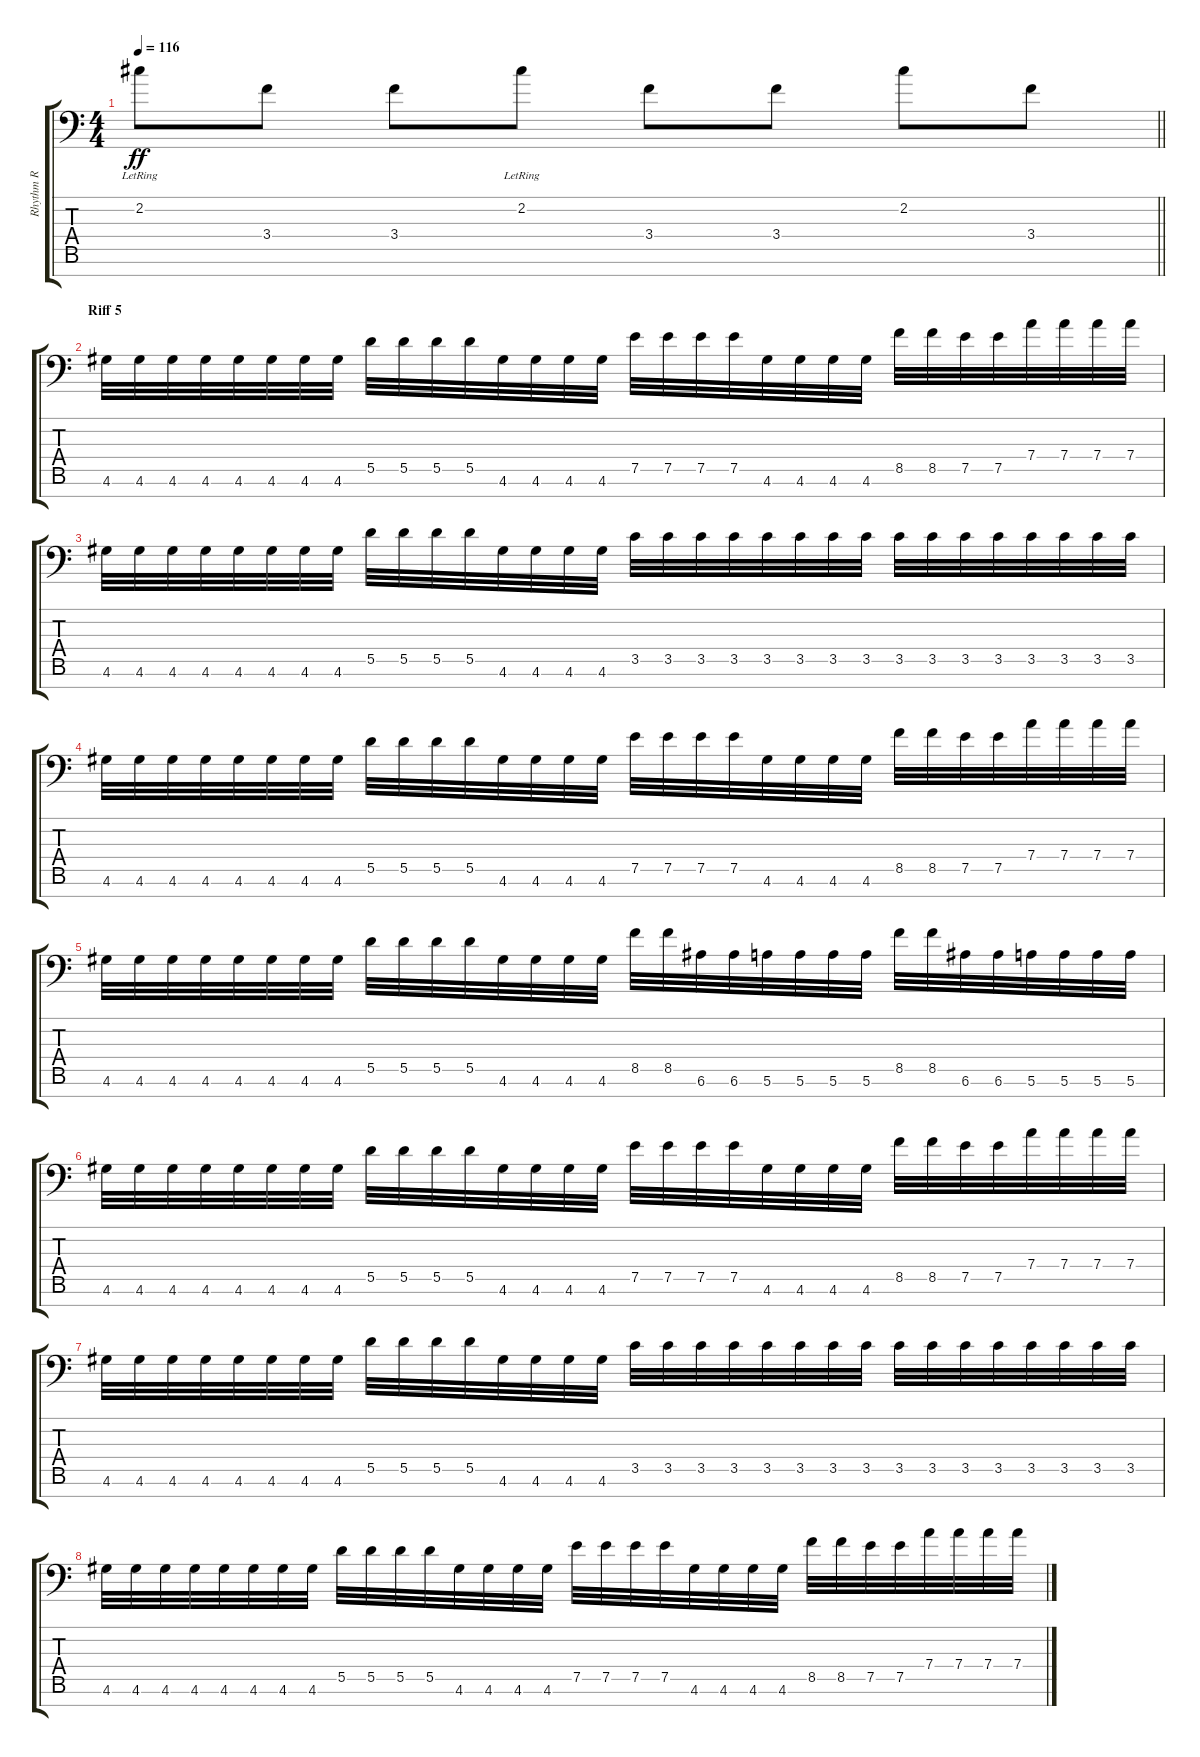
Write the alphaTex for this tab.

\track ("Rhythm R" "Rhythm R") {instrument overdrivenguitar}
\staff {score tabs}
\tuning (E4 B3 G3 D3 A2 E2 A1) {hide}
\ts (4 4)
\tempo 116
\clef f4
\barLineRight lightlight
\ks c
2.2{lr}.8{dy ff} 3.4.8 3.4.8 2.2{lr}.8 3.4.8 3.4.8 2.2.8 3.4.8 |
\section ("" "Riff 5")
4.6.32 4.6.32 4.6.32 4.6.32 4.6.32 4.6.32 4.6.32 4.6.32 5.5.32 5.5.32 5.5.32 5.5.32 4.6.32 4.6.32 4.6.32 4.6.32 7.5.32 7.5.32 7.5.32 7.5.32 4.6.32 4.6.32 4.6.32 4.6.32 8.5.32 8.5.32 7.5.32 7.5.32 7.4.32 7.4.32 7.4.32 7.4.32 |
4.6.32 4.6.32 4.6.32 4.6.32 4.6.32 4.6.32 4.6.32 4.6.32 5.5.32 5.5.32 5.5.32 5.5.32 4.6.32 4.6.32 4.6.32 4.6.32 3.5.32 3.5.32 3.5.32 3.5.32 3.5.32 3.5.32 3.5.32 3.5.32 3.5.32 3.5.32 3.5.32 3.5.32 3.5.32 3.5.32 3.5.32 3.5.32 |
4.6.32 4.6.32 4.6.32 4.6.32 4.6.32 4.6.32 4.6.32 4.6.32 5.5.32 5.5.32 5.5.32 5.5.32 4.6.32 4.6.32 4.6.32 4.6.32 7.5.32 7.5.32 7.5.32 7.5.32 4.6.32 4.6.32 4.6.32 4.6.32 8.5.32 8.5.32 7.5.32 7.5.32 7.4.32 7.4.32 7.4.32 7.4.32 |
4.6.32 4.6.32 4.6.32 4.6.32 4.6.32 4.6.32 4.6.32 4.6.32 5.5.32 5.5.32 5.5.32 5.5.32 4.6.32 4.6.32 4.6.32 4.6.32 8.5.32 8.5.32 6.6.32 6.6.32 5.6.32 5.6.32 5.6.32 5.6.32 8.5.32 8.5.32 6.6.32 6.6.32 5.6.32 5.6.32 5.6.32 5.6.32 |
4.6.32 4.6.32 4.6.32 4.6.32 4.6.32 4.6.32 4.6.32 4.6.32 5.5.32 5.5.32 5.5.32 5.5.32 4.6.32 4.6.32 4.6.32 4.6.32 7.5.32 7.5.32 7.5.32 7.5.32 4.6.32 4.6.32 4.6.32 4.6.32 8.5.32 8.5.32 7.5.32 7.5.32 7.4.32 7.4.32 7.4.32 7.4.32 |
4.6.32 4.6.32 4.6.32 4.6.32 4.6.32 4.6.32 4.6.32 4.6.32 5.5.32 5.5.32 5.5.32 5.5.32 4.6.32 4.6.32 4.6.32 4.6.32 3.5.32 3.5.32 3.5.32 3.5.32 3.5.32 3.5.32 3.5.32 3.5.32 3.5.32 3.5.32 3.5.32 3.5.32 3.5.32 3.5.32 3.5.32 3.5.32 |
4.6.32 4.6.32 4.6.32 4.6.32 4.6.32 4.6.32 4.6.32 4.6.32 5.5.32 5.5.32 5.5.32 5.5.32 4.6.32 4.6.32 4.6.32 4.6.32 7.5.32 7.5.32 7.5.32 7.5.32 4.6.32 4.6.32 4.6.32 4.6.32 8.5.32 8.5.32 7.5.32 7.5.32 7.4.32 7.4.32 7.4.32 7.4.32
